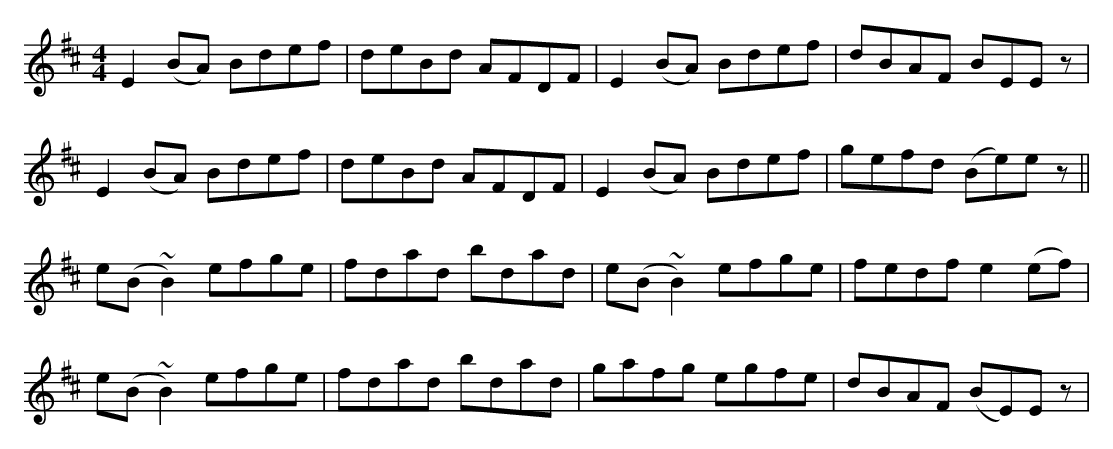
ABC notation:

X:1
M:4/4
K:Edor
E2 (BA) Bdef|deBd AFDF|E2 (BA) Bdef|dBAF BEEz|
E2 (BA) Bdef|deBd AFDF|E2 (BA) Bdef|gefd (Be)ez||
e(B~B2) efge|fdad bdad|e(B~B2) efge|fedf e2(ef)|
e(B~B2) efge|fdad bdad|gafg egfe|dBAF (BE)Ez|
